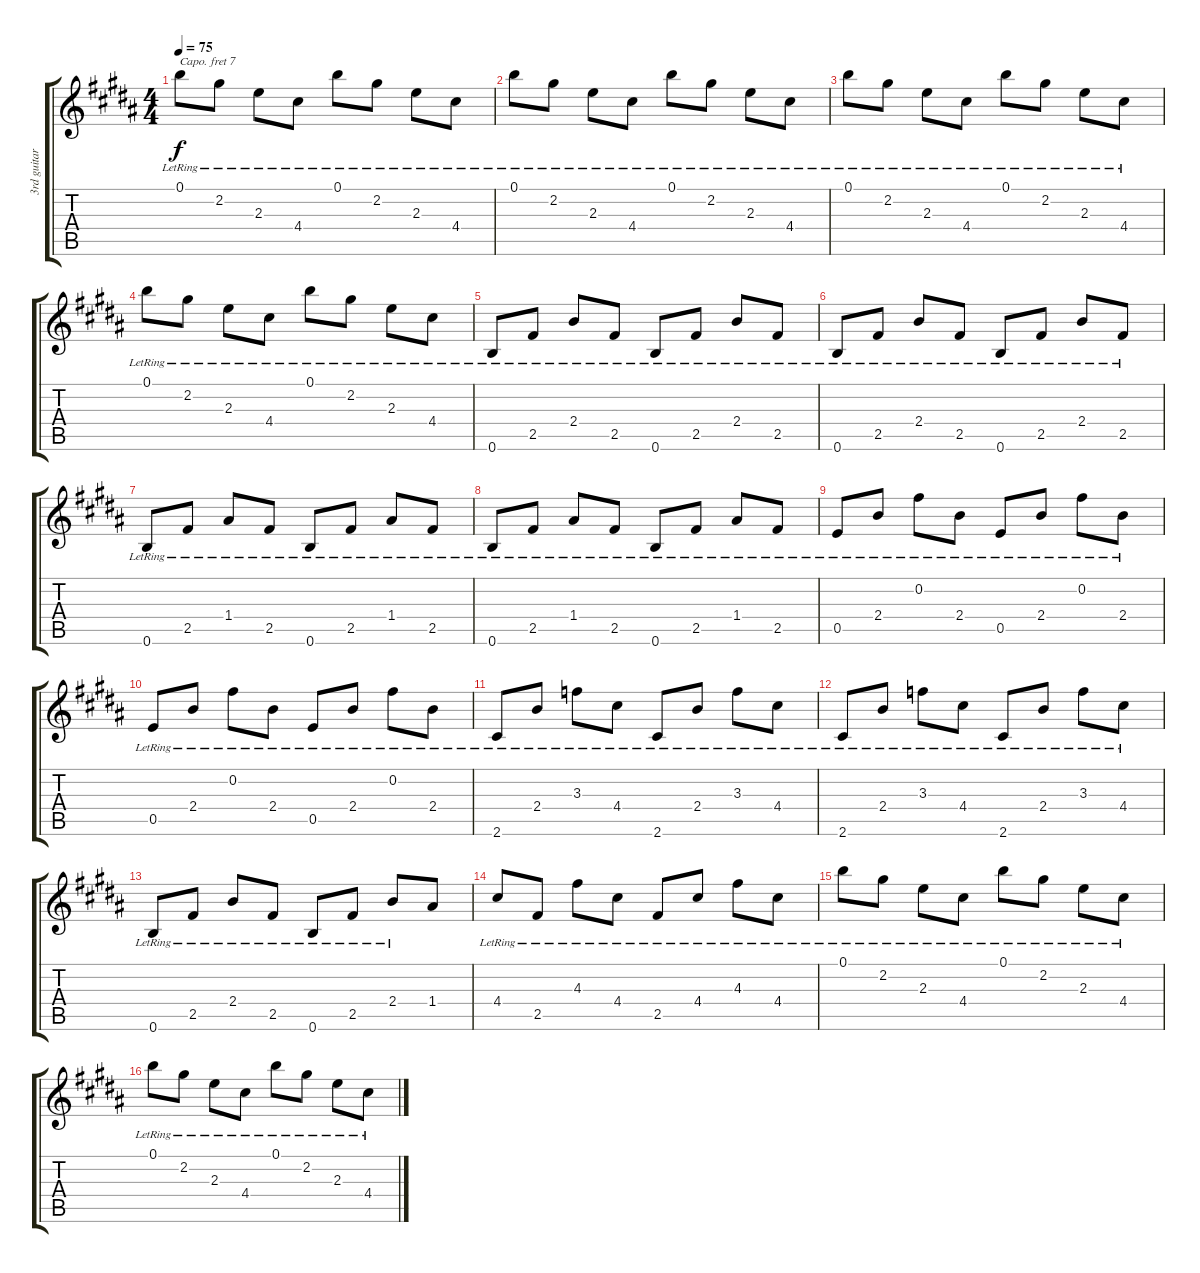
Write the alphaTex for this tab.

\track ("3rd guitar" "3rd guitar") {instrument acousticguitarsteel}
\staff {score tabs}
\capo 7
\tuning (E4 B3 G3 D3 A2 E2) {hide}
\ts (4 4)
\tempo 75
\clef g2
\ks b
0.1{lr}.8{dy f instrument acousticguitarsteel} 2.2{lr}.8 2.3{lr}.8 4.4{lr}.8 0.1{lr}.8 2.2{lr}.8 2.3{lr}.8 4.4{lr}.8 |
0.1{lr}.8 2.2{lr}.8 2.3{lr}.8 4.4{lr}.8 0.1{lr}.8 2.2{lr}.8 2.3{lr}.8 4.4{lr}.8 |
0.1{lr}.8 2.2{lr}.8 2.3{lr}.8 4.4{lr}.8 0.1{lr}.8 2.2{lr}.8 2.3{lr}.8 4.4{lr}.8 |
0.1{lr}.8 2.2{lr}.8 2.3{lr}.8 4.4{lr}.8 0.1{lr}.8 2.2{lr}.8 2.3{lr}.8 4.4{lr}.8 |
0.6{lr}.8 2.5{lr}.8 2.4{lr}.8 2.5{lr}.8 0.6{lr}.8 2.5{lr}.8 2.4{lr}.8 2.5{lr}.8 |
0.6{lr}.8 2.5{lr}.8 2.4{lr}.8 2.5{lr}.8 0.6{lr}.8 2.5{lr}.8 2.4{lr}.8 2.5{lr}.8 |
0.6{lr}.8 2.5{lr}.8 1.4{lr}.8 2.5{lr}.8 0.6{lr}.8 2.5{lr}.8 1.4{lr}.8 2.5{lr}.8 |
0.6{lr}.8 2.5{lr}.8 1.4{lr}.8 2.5{lr}.8 0.6{lr}.8 2.5{lr}.8 1.4{lr}.8 2.5{lr}.8 |
0.5{lr}.8 2.4{lr}.8 0.2{lr}.8 2.4{lr}.8 0.5{lr}.8 2.4{lr}.8 0.2{lr}.8 2.4{lr}.8 |
0.5{lr}.8 2.4{lr}.8 0.2{lr}.8 2.4{lr}.8 0.5{lr}.8 2.4{lr}.8 0.2{lr}.8 2.4{lr}.8 |
2.6{lr}.8 2.4{lr}.8 3.3{lr}.8 4.4{lr}.8 2.6{lr}.8 2.4{lr}.8 3.3{lr}.8 4.4{lr}.8 |
2.6{lr}.8 2.4{lr}.8 3.3{lr}.8 4.4{lr}.8 2.6{lr}.8 2.4{lr}.8 3.3{lr}.8 4.4{lr}.8 |
0.6{lr}.8 2.5{lr}.8 2.4{lr}.8 2.5{lr}.8 0.6{lr}.8 2.5{lr}.8 2.4{lr}.8 1.4.8 |
4.4{lr}.8 2.5{lr}.8 4.3{lr}.8 4.4{lr}.8 2.5{lr}.8 4.4{lr}.8 4.3{lr}.8 4.4{lr}.8 |
0.1{lr}.8 2.2{lr}.8 2.3{lr}.8 4.4{lr}.8 0.1{lr}.8 2.2{lr}.8 2.3{lr}.8 4.4{lr}.8 |
0.1{lr}.8 2.2{lr}.8 2.3{lr}.8 4.4{lr}.8 0.1{lr}.8 2.2{lr}.8 2.3{lr}.8 4.4{lr}.8
